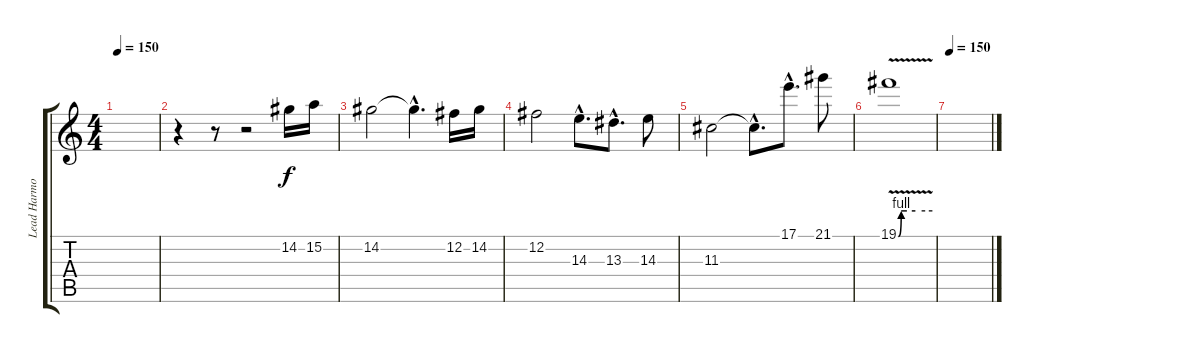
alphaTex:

\track ("Lead Harmony" "Lead Harmo") {instrument distortionguitar}
\staff {score tabs}
\tuning (B3 Gb3 D3 A2 E2 B1) {hide}
\ts (4 4)
\tempo 150
\clef g2
\ks c
|
r.4 r.8 r.2 14.2.16 15.2.16 |
14.2.2 14.2{hac t}.4{d} 12.2.16 14.2.16 |
12.2.2 14.3{hac}.8{d} 13.3{hac}.8{d} 14.3.8 |
11.3.2 11.3{hac t}.8{d} 17.1{hac}.8{d} 21.1.8 |
19.1{be (custom 0 0 5 4 15 4 30 4 60 4) v}.1 |
\tempo 150
